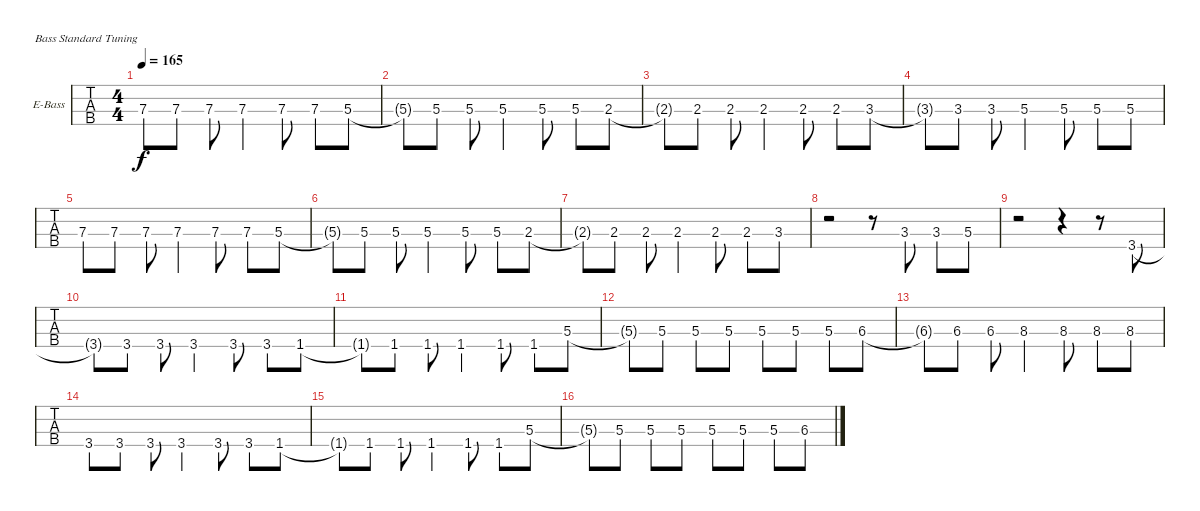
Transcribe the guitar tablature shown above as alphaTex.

\bracketExtendMode groupsimilarinstruments
\firstSystemTrackNameOrientation horizontal
\otherSystemsTrackNameOrientation horizontal
\track ("Bass Cary" "E-Bass") {instrument slapbass1}
\staff {tabs}
\tuning (G2 D2 A1 E1)
\ts (4 4)
\tempo 165
\clef f4
\ks c
7.3.8{dy f} 7.3.8 7.3.8 7.3.4 7.3.8 7.3.8 5.3.8 |
5.3{t}.8 5.3.8 5.3.8 5.3.4 5.3.8 5.3.8 2.3.8 |
2.3{t}.8 2.3.8 2.3.8 2.3.4 2.3.8 2.3.8 3.3.8 |
3.3{t}.8 3.3.8 3.3.8 5.3.4 5.3.8 5.3.8 5.3.8 |
7.3.8 7.3.8 7.3.8 7.3.4 7.3.8 7.3.8 5.3.8 |
5.3{t}.8 5.3.8 5.3.8 5.3.4 5.3.8 5.3.8 2.3.8 |
2.3{t}.8 2.3.8 2.3.8 2.3.4 2.3.8 2.3.8 3.3.8 |
r.2 r.8 3.3.8 3.3.8 5.3.8 |
r.2 r.4 r.8 3.4.8 |
3.4{t}.8 3.4.8 3.4.8 3.4.4 3.4.8 3.4.8 1.4.8 |
1.4{t}.8 1.4.8 1.4.8 1.4.4 1.4.8 1.4.8 5.3.8 |
5.3{t}.8 5.3.8 5.3.8 5.3.8 5.3.8 5.3.8 5.3.8 6.3.8 |
6.3{t}.8 6.3.8 6.3.8 8.3.4 8.3.8 8.3.8 8.3.8 |
3.4.8 3.4.8 3.4.8 3.4.4 3.4.8 3.4.8 1.4.8 |
1.4{t}.8 1.4.8 1.4.8 1.4.4 1.4.8 1.4.8 5.3.8 |
5.3{t}.8 5.3.8 5.3.8 5.3.8 5.3.8 5.3.8 5.3.8 6.3.8
